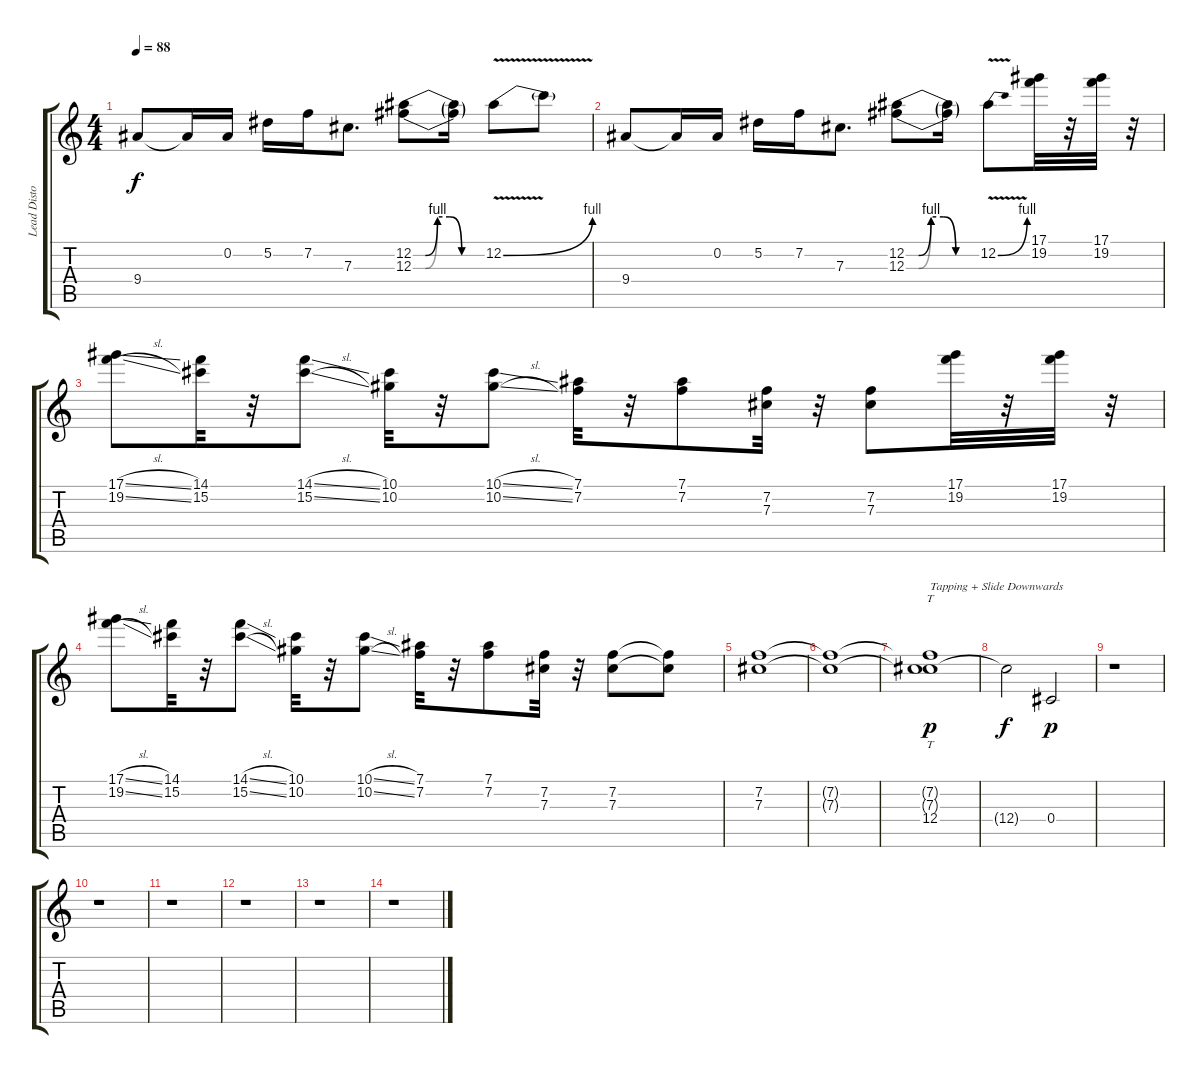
\track ("Lead Disto" "Lead Disto") {instrument overdrivenguitar}
\staff {score tabs}
\tuning (Eb4 Bb3 Gb3 Db3 Ab2 Eb2) {hide}
\ts (4 4)
\tempo 88
\clef g2
\ks c
9.4.8{dy f} 9.4{t}.16 0.2.16 5.2.16 7.2.16 7.3.8{d} (12.2{be (custom 0 0 10 0 20 4 30 4 40 0 60 0)} 12.3{be (custom 0 0 10 0 20 4 30 4 40 0 60 0)}).8 (12.2{t} 12.3{t}).16 12.2{be (bend 0 0 60 4) v}.8 12.2{t}.8 |
9.4.8 9.4{t}.16 0.2.16 5.2.16 7.2.16 7.3.8{d} (12.2{be (custom 0 0 10 0 20 4 30 4 40 0 60 0)} 12.3{be (custom 0 0 10 0 20 4 30 4 40 0 60 0)}).8 (12.2{t} 12.3{t}).16 12.2{be (bend 0 0 60 4) v}.8 (17.1 19.2).32 r.32 (17.1 19.2).32 r.32 |
(17.1{sl} 19.2{sl}).8 (14.1 15.2).32 r.32 (14.1{sl} 15.2{sl}).8 (10.1 10.2).32 r.32 (10.1{sl} 10.2{sl}).8 (7.1 7.2).32 r.32 (7.1 7.2).8 (7.2 7.3).32 r.32 (7.2 7.3).8 (17.1 19.2).32 r.32 (17.1 19.2).32 r.32 |
(17.1{sl} 19.2{sl}).8 (14.1 15.2).32 r.32 (14.1{sl} 15.2{sl}).8 (10.1 10.2).32 r.32 (10.1{sl} 10.2{sl}).8 (7.1 7.2).32 r.32 (7.1 7.2).8 (7.2 7.3).32 r.32 (7.2 7.3).8 (7.2{t} 7.3{t}).8 |
(7.2 7.3).1 |
(7.2{t} 7.3{t}).1 |
(7.2{t} 7.3{t} 12.4).1{tt txt "Tapping + Slide Downwards" dy p} |
12.4{t}.2{dy f} 0.4.2{dy p} |
r.1 |
r.1 |
r.1 |
r.1 |
r.1 |
r.1
